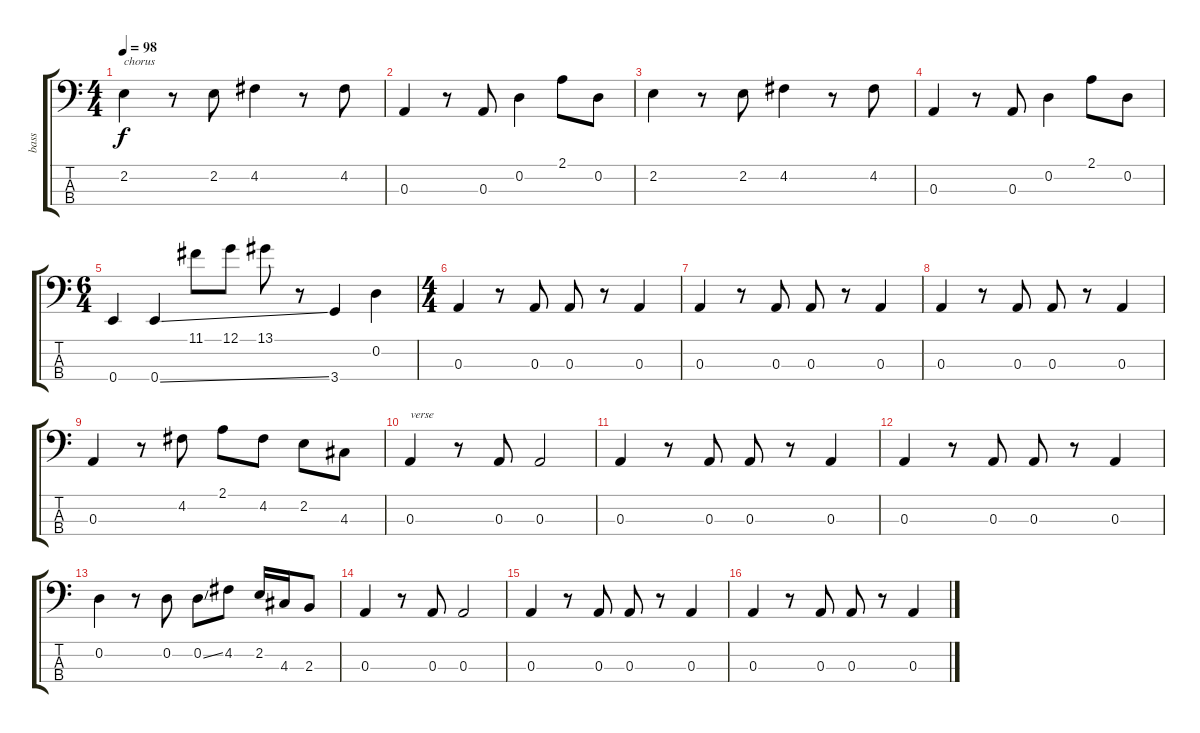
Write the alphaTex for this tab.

\track ("bass" "bass") {instrument electricbassfinger}
\staff {score tabs}
\tuning (G2 D2 A1 E1) {hide}
\ts (4 4)
\tempo 98
\clef f4
\ks c
2.2.4{txt "chorus" dy f} r.8 2.2.8 4.2.4 r.8 4.2.8 |
0.3.4 r.8 0.3.8 0.2.4 2.1.8 0.2.8 |
2.2.4 r.8 2.2.8 4.2.4 r.8 4.2.8 |
0.3.4 r.8 0.3.8 0.2.4 2.1.8 0.2.8 |
\ts (6 4)
0.4.4 0.4{ss}.4 11.1.8 12.1.8 13.1.8 r.8 3.4.4 0.2.4 |
\ts (4 4)
0.3.4 r.8 0.3.8 0.3.8 r.8 0.3.4 |
0.3.4 r.8 0.3.8 0.3.8 r.8 0.3.4 |
0.3.4 r.8 0.3.8 0.3.8 r.8 0.3.4 |
0.3.4 r.8 4.2.8 2.1.8 4.2.8 2.2.8 4.3.8 |
0.3.4{txt "verse"} r.8 0.3.8 0.3.2 |
0.3.4 r.8 0.3.8 0.3.8 r.8 0.3.4 |
0.3.4 r.8 0.3.8 0.3.8 r.8 0.3.4 |
0.2.4 r.8 0.2.8 0.2{ss}.8 4.2.8 2.2.16 4.3.16 2.3.8 |
0.3.4 r.8 0.3.8 0.3.2 |
0.3.4 r.8 0.3.8 0.3.8 r.8 0.3.4 |
0.3.4 r.8 0.3.8 0.3.8 r.8 0.3.4
